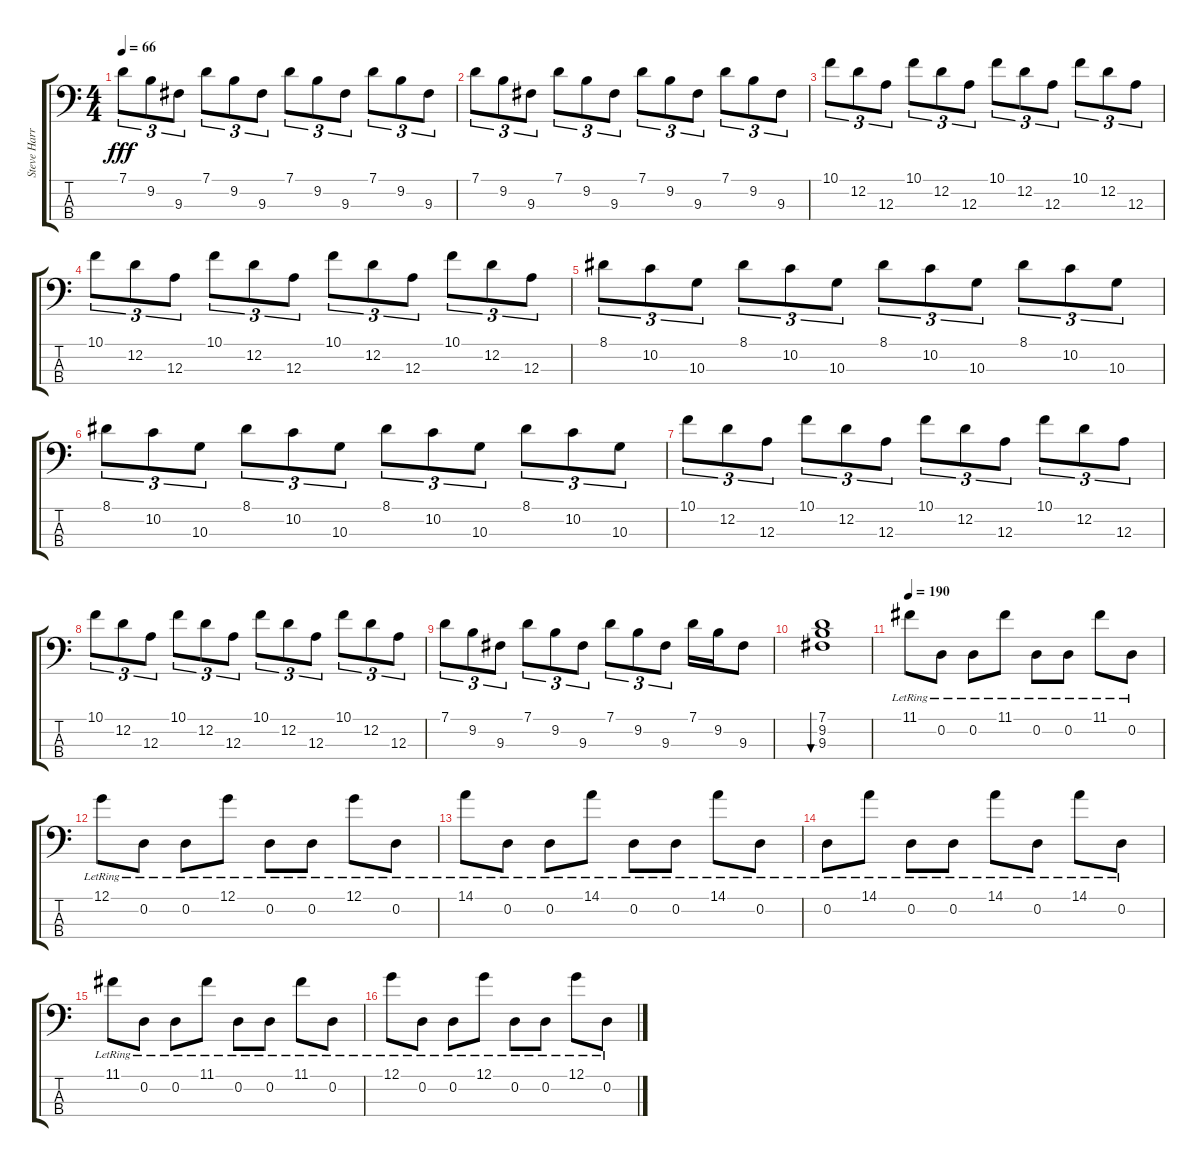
\track ("Steve Harris" "Steve Harr") {instrument electricbasspick}
\staff {score tabs}
\tuning (G2 D2 A1 E1) {hide}
\ts (4 4)
\tempo 66
\clef f4
\ks c
7.1.8{tu (3 2) dy fff} 9.2.8{tu (3 2)} 9.3.8{tu (3 2)} 7.1.8{tu (3 2)} 9.2.8{tu (3 2)} 9.3.8{tu (3 2)} 7.1.8{tu (3 2)} 9.2.8{tu (3 2)} 9.3.8{tu (3 2)} 7.1.8{tu (3 2)} 9.2.8{tu (3 2)} 9.3.8{tu (3 2)} |
7.1.8{tu (3 2)} 9.2.8{tu (3 2)} 9.3.8{tu (3 2)} 7.1.8{tu (3 2)} 9.2.8{tu (3 2)} 9.3.8{tu (3 2)} 7.1.8{tu (3 2)} 9.2.8{tu (3 2)} 9.3.8{tu (3 2)} 7.1.8{tu (3 2)} 9.2.8{tu (3 2)} 9.3.8{tu (3 2)} |
10.1.8{tu (3 2)} 12.2.8{tu (3 2)} 12.3.8{tu (3 2)} 10.1.8{tu (3 2)} 12.2.8{tu (3 2)} 12.3.8{tu (3 2)} 10.1.8{tu (3 2)} 12.2.8{tu (3 2)} 12.3.8{tu (3 2)} 10.1.8{tu (3 2)} 12.2.8{tu (3 2)} 12.3.8{tu (3 2)} |
10.1.8{tu (3 2)} 12.2.8{tu (3 2)} 12.3.8{tu (3 2)} 10.1.8{tu (3 2)} 12.2.8{tu (3 2)} 12.3.8{tu (3 2)} 10.1.8{tu (3 2)} 12.2.8{tu (3 2)} 12.3.8{tu (3 2)} 10.1.8{tu (3 2)} 12.2.8{tu (3 2)} 12.3.8{tu (3 2)} |
8.1.8{tu (3 2)} 10.2.8{tu (3 2)} 10.3.8{tu (3 2)} 8.1.8{tu (3 2)} 10.2.8{tu (3 2)} 10.3.8{tu (3 2)} 8.1.8{tu (3 2)} 10.2.8{tu (3 2)} 10.3.8{tu (3 2)} 8.1.8{tu (3 2)} 10.2.8{tu (3 2)} 10.3.8{tu (3 2)} |
8.1.8{tu (3 2)} 10.2.8{tu (3 2)} 10.3.8{tu (3 2)} 8.1.8{tu (3 2)} 10.2.8{tu (3 2)} 10.3.8{tu (3 2)} 8.1.8{tu (3 2)} 10.2.8{tu (3 2)} 10.3.8{tu (3 2)} 8.1.8{tu (3 2)} 10.2.8{tu (3 2)} 10.3.8{tu (3 2)} |
10.1.8{tu (3 2)} 12.2.8{tu (3 2)} 12.3.8{tu (3 2)} 10.1.8{tu (3 2)} 12.2.8{tu (3 2)} 12.3.8{tu (3 2)} 10.1.8{tu (3 2)} 12.2.8{tu (3 2)} 12.3.8{tu (3 2)} 10.1.8{tu (3 2)} 12.2.8{tu (3 2)} 12.3.8{tu (3 2)} |
10.1.8{tu (3 2)} 12.2.8{tu (3 2)} 12.3.8{tu (3 2)} 10.1.8{tu (3 2)} 12.2.8{tu (3 2)} 12.3.8{tu (3 2)} 10.1.8{tu (3 2)} 12.2.8{tu (3 2)} 12.3.8{tu (3 2)} 10.1.8{tu (3 2)} 12.2.8{tu (3 2)} 12.3.8{tu (3 2)} |
7.1.8{tu (3 2)} 9.2.8{tu (3 2)} 9.3.8{tu (3 2)} 7.1.8{tu (3 2)} 9.2.8{tu (3 2)} 9.3.8{tu (3 2)} 7.1.8{tu (3 2)} 9.2.8{tu (3 2)} 9.3.8{tu (3 2)} 7.1.16 9.2.16 9.3.8 |
(7.1 9.2 9.3).1{bu 120} |
\tempo 190
11.1{lr}.8 0.2{lr}.8 0.2{lr}.8 11.1{lr}.8 0.2{lr}.8 0.2{lr}.8 11.1{lr}.8 0.2{lr}.8 |
12.1{lr}.8 0.2{lr}.8 0.2{lr}.8 12.1{lr}.8 0.2{lr}.8 0.2{lr}.8 12.1{lr}.8 0.2{lr}.8 |
14.1{lr}.8 0.2{lr}.8 0.2{lr}.8 14.1{lr}.8 0.2{lr}.8 0.2{lr}.8 14.1{lr}.8 0.2{lr}.8 |
0.2{lr}.8 14.1{lr}.8 0.2{lr}.8 0.2{lr}.8 14.1{lr}.8 0.2{lr}.8 14.1{lr}.8 0.2{lr}.8 |
11.1{lr}.8 0.2{lr}.8 0.2{lr}.8 11.1{lr}.8 0.2{lr}.8 0.2{lr}.8 11.1{lr}.8 0.2{lr}.8 |
12.1{lr}.8 0.2{lr}.8 0.2{lr}.8 12.1{lr}.8 0.2{lr}.8 0.2{lr}.8 12.1{lr}.8 0.2{lr}.8
